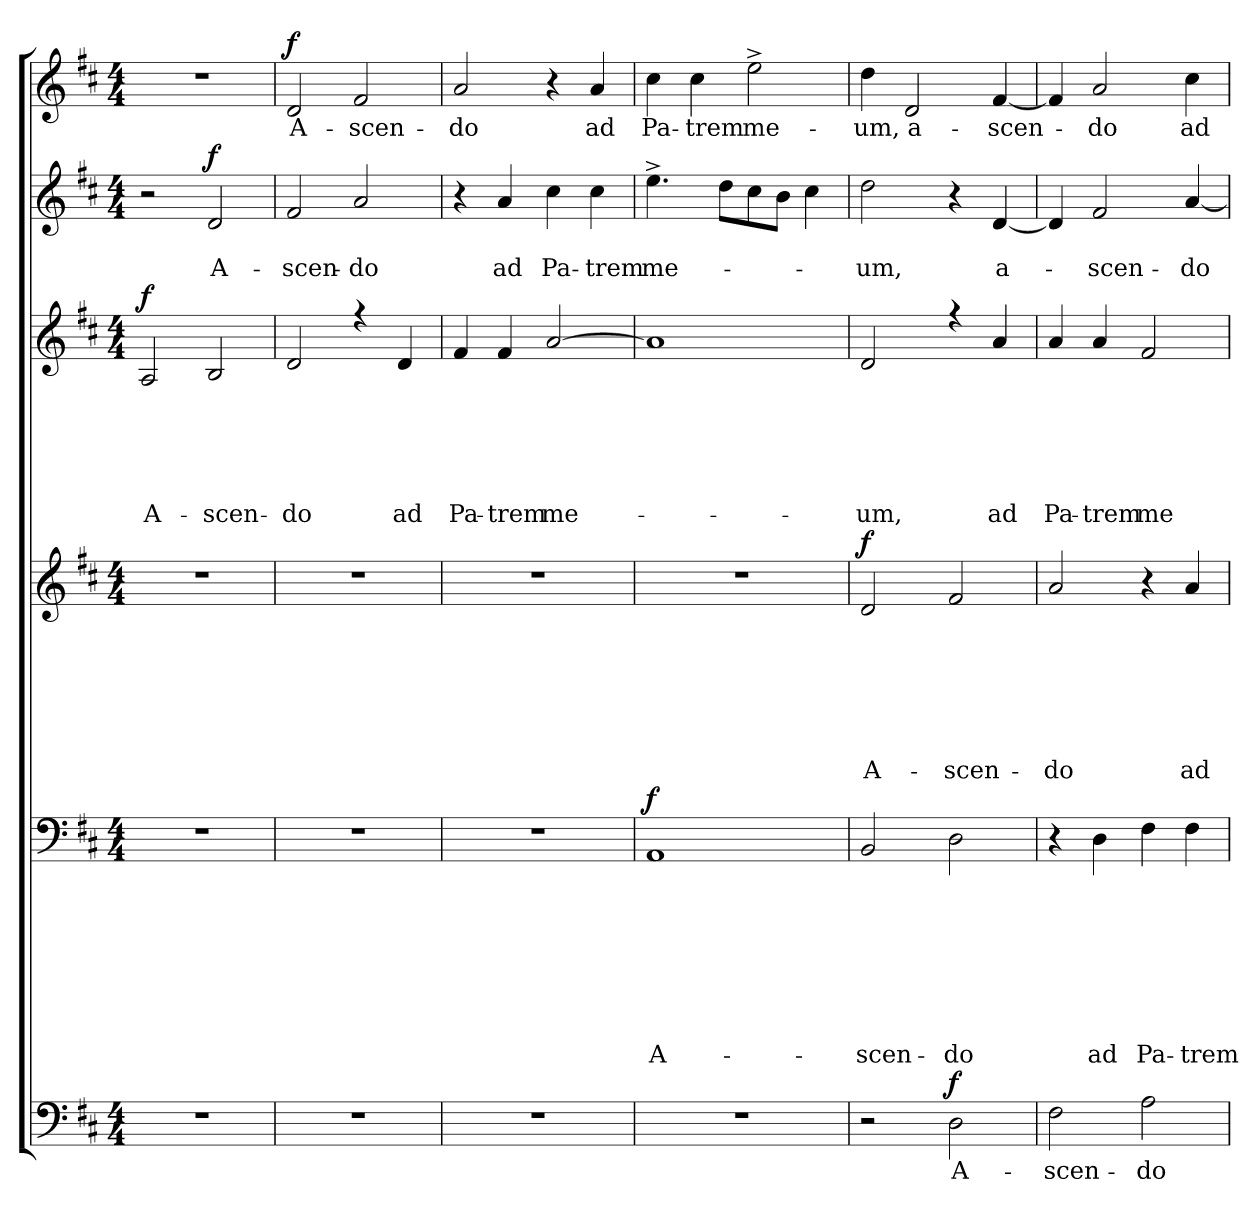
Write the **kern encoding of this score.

**kern	**text	**dynam	**kern	**text	**text	**text	**text	**text	**text	**text	**text	**dynam	**kern	**text	**text	**text	**text	**text	**text	**text	**dynam	**kern	**text	**text	**text	**text	**text	**dynam	**kern	**text	**text	**dynam	**kern	**text	**dynam
*part6	*part6	*part6	*part5	*part5	*part5	*part5	*part5	*part5	*part5	*part5	*part5	*part5	*part4	*part4	*part4	*part4	*part4	*part4	*part4	*part4	*part4	*part3	*part3	*part3	*part3	*part3	*part3	*part3	*part2	*part2	*part2	*part2	*part1	*part1	*part1
*staff6	*staff6	*staff6	*staff5	*staff5	*staff5	*staff5	*staff5	*staff5	*staff5	*staff5	*staff5	*staff5	*staff4	*staff4	*staff4	*staff4	*staff4	*staff4	*staff4	*staff4	*staff4	*staff3	*staff3	*staff3	*staff3	*staff3	*staff3	*staff3	*staff2	*staff2	*staff2	*staff2	*staff1	*staff1	*staff1
*clefF4	*	*	*clefF4	*	*	*	*	*	*	*	*	*	*clefG2	*	*	*	*	*	*	*	*	*clefG2	*	*	*	*	*	*	*clefG2	*	*	*	*clefG2	*	*
*	*	*	*	*	*	*	*	*	*	*	*	*	*ITrd7c12	*	*	*	*	*	*	*	*	*	*	*	*	*	*	*	*	*	*	*	*	*	*
*k[f#c#]	*	*	*k[f#c#]	*	*	*	*	*	*	*	*	*	*k[f#c#]	*	*	*	*	*	*	*	*	*k[f#c#]	*	*	*	*	*	*	*k[f#c#]	*	*	*	*k[f#c#]	*	*
*D:	*	*	*D:	*	*	*	*	*	*	*	*	*	*D:	*	*	*	*	*	*	*	*	*D:	*	*	*	*	*	*	*D:	*	*	*	*D:	*	*
*M4/4	*	*	*M4/4	*	*	*	*	*	*	*	*	*	*M4/4	*	*	*	*	*	*	*	*	*M4/4	*	*	*	*	*	*	*M4/4	*	*	*	*M4/4	*	*
=1	=1	=1	=1	=1	=1	=1	=1	=1	=1	=1	=1	=1	=1	=1	=1	=1	=1	=1	=1	=1	=1	=1	=1	=1	=1	=1	=1	=1	=1	=1	=1	=1	=1	=1	=1
!	!	!	!	!	!	!	!	!	!	!	!	!	!	!	!	!	!	!	!	!	!	!	!	!	!	!	!LO:LY:b	!LO:DY:a	!	!	!	!	!	!	!
*	*	*	*	*	*	*	*	*	*	*	*	*	*	*	*	*	*	*	*	*	*	*^	*	*	*	*	*	*	*	*	*	*	*	*	*
1rF	.	.	1rF	.	.	.	.	.	.	.	.	.	1rdd	.	.	.	.	.	.	.	.	2A/	1ryy	.	.	.	.	A-	f	2r	.	.	.	1r	.	.
!	!	!	!	!	!	!	!	!	!	!	!	!	!	!	!	!	!	!	!	!	!	!	!	!	!	!	!	!LO:LY:b	!	!	!	!LO:LY:b	!LO:DY:a	!	!	!
.	.	.	.	.	.	.	.	.	.	.	.	.	.	.	.	.	.	.	.	.	.	2B/	.	.	.	.	.	-scen-	.	2d/	.	A-	f	.	.	.
=2	=2	=2	=2	=2	=2	=2	=2	=2	=2	=2	=2	=2	=2	=2	=2	=2	=2	=2	=2	=2	=2	=2	=2	=2	=2	=2	=2	=2	=2	=2	=2	=2	=2	=2	=2	=2
!	!	!	!	!	!	!	!	!	!	!	!	!	!	!	!	!	!	!	!	!	!	!	!	!	!	!	!	!LO:LY:b	!	!	!	!LO:LY:b	!	!	!LO:LY:b	!LO:DY:a
1rF	.	.	1rF	.	.	.	.	.	.	.	.	.	1rdd	.	.	.	.	.	.	.	.	2d/	1ryy	.	.	.	.	-do	.	2f#/	.	-scen-	.	2d/	A-	f
!	!	!	!	!	!	!	!	!	!	!	!	!	!	!	!	!	!	!	!	!	!	!	!	!	!	!	!	!	!	!	!	!LO:LY:b	!	!	!LO:LY:b	!
.	.	.	.	.	.	.	.	.	.	.	.	.	.	.	.	.	.	.	.	.	.	4r	.	.	.	.	.	.	.	2a/	.	-do	.	2f#/	-scen-	.
!	!	!	!	!	!	!	!	!	!	!	!	!	!	!	!	!	!	!	!	!	!	!	!	!	!	!	!	!LO:LY:b	!	!	!	!	!	!	!	!
.	.	.	.	.	.	.	.	.	.	.	.	.	.	.	.	.	.	.	.	.	.	4d/	.	.	.	.	.	ad	.	.	.	.	.	.	.	.
=3	=3	=3	=3	=3	=3	=3	=3	=3	=3	=3	=3	=3	=3	=3	=3	=3	=3	=3	=3	=3	=3	=3	=3	=3	=3	=3	=3	=3	=3	=3	=3	=3	=3	=3	=3	=3
!	!	!	!	!	!	!	!	!	!	!	!	!	!	!	!	!	!	!	!	!	!	!	!	!	!	!	!	!LO:LY:b	!	!	!	!	!	!	!LO:LY:b	!
1rF	.	.	1rF	.	.	.	.	.	.	.	.	.	1rdd	.	.	.	.	.	.	.	.	4f#/	1ryy	.	.	.	.	Pa-	.	4r	.	.	.	2a/	-do	.
!	!	!	!	!	!	!	!	!	!	!	!	!	!	!	!	!	!	!	!	!	!	!	!	!	!	!	!	!LO:LY:b	!	!	!	!LO:LY:b	!	!	!	!
.	.	.	.	.	.	.	.	.	.	.	.	.	.	.	.	.	.	.	.	.	.	4f#/	.	.	.	.	.	-trem	.	4a/	.	ad	.	.	.	.
!	!	!	!	!	!	!	!	!	!	!	!	!	!	!	!	!	!	!	!	!	!	!	!	!	!	!	!	!LO:LY:b	!	!	!	!LO:LY:b	!	!	!	!
.	.	.	.	.	.	.	.	.	.	.	.	.	.	.	.	.	.	.	.	.	.	[<2a/	.	.	.	.	.	me-	.	4cc#\	.	Pa-	.	4r	.	.
!	!	!	!	!	!	!	!	!	!	!	!	!	!	!	!	!	!	!	!	!	!	!	!	!	!	!	!	!	!	!	!	!LO:LY:b	!	!	!LO:LY:b	!
.	.	.	.	.	.	.	.	.	.	.	.	.	.	.	.	.	.	.	.	.	.	.	.	.	.	.	.	.	.	4cc#\	.	-trem	.	4a/	ad	.
=4	=4	=4	=4	=4	=4	=4	=4	=4	=4	=4	=4	=4	=4	=4	=4	=4	=4	=4	=4	=4	=4	=4	=4	=4	=4	=4	=4	=4	=4	=4	=4	=4	=4	=4	=4	=4
!	!	!	!	!	!	!	!	!	!	!	!LO:LY:b	!LO:DY:a	!	!	!	!	!	!	!	!	!	!	!	!	!	!	!	!	!	!	!	!LO:LY:b	!	!	!LO:LY:b	!
1rF	.	.	1AA	.	.	.	.	.	.	.	A-	f	1rdd	.	.	.	.	.	.	.	.	1a]	1ryy	.	.	.	.	.	.	4.ee^>\	.	me-	.	4cc#\	Pa-	.
!	!	!	!	!	!	!	!	!	!	!	!	!	!	!	!	!	!	!	!	!	!	!	!	!	!	!	!	!	!	!	!	!	!	!	!LO:LY:b	!
.	.	.	.	.	.	.	.	.	.	.	.	.	.	.	.	.	.	.	.	.	.	.	.	.	.	.	.	.	.	.	.	.	.	4cc#\	-trem	.
.	.	.	.	.	.	.	.	.	.	.	.	.	.	.	.	.	.	.	.	.	.	.	.	.	.	.	.	.	.	8dd\L	.	.	.	.	.	.
!	!	!	!	!	!	!	!	!	!	!	!	!	!	!	!	!	!	!	!	!	!	!	!	!	!	!	!	!	!	!	!	!	!	!	!LO:LY:b	!
.	.	.	.	.	.	.	.	.	.	.	.	.	.	.	.	.	.	.	.	.	.	.	.	.	.	.	.	.	.	8cc#\	.	.	.	2ee^>\	me-	.
.	.	.	.	.	.	.	.	.	.	.	.	.	.	.	.	.	.	.	.	.	.	.	.	.	.	.	.	.	.	8b\J	.	.	.	.	.	.
.	.	.	.	.	.	.	.	.	.	.	.	.	.	.	.	.	.	.	.	.	.	.	.	.	.	.	.	.	.	4cc#\	.	.	.	.	.	.
=5	=5	=5	=5	=5	=5	=5	=5	=5	=5	=5	=5	=5	=5	=5	=5	=5	=5	=5	=5	=5	=5	=5	=5	=5	=5	=5	=5	=5	=5	=5	=5	=5	=5	=5	=5	=5
!	!	!	!	!	!	!	!	!	!	!	!LO:LY:b	!	!	!	!	!	!	!	!	!LO:LY:b	!LO:DY:a	!	!	!	!	!	!	!LO:LY:b	!	!	!	!LO:LY:b	!	!	!LO:LY:b	!
2r	.	.	2BB/	.	.	.	.	.	.	.	-scen-	.	2D/	.	.	.	.	.	.	A-	f	2d/	1ryy	.	.	.	.	-um,	.	2dd\	.	-um,	.	4dd\	-um,	.
!	!	!	!	!	!	!	!	!	!	!	!	!	!	!	!	!	!	!	!	!	!	!	!	!	!	!	!	!	!	!	!	!	!	!	!LO:LY:b	!
.	.	.	.	.	.	.	.	.	.	.	.	.	.	.	.	.	.	.	.	.	.	.	.	.	.	.	.	.	.	.	.	.	.	2d/	a-	.
!	!LO:LY:b	!LO:DY:a	!	!	!	!	!	!	!	!	!LO:LY:b	!	!	!	!	!	!	!	!	!LO:LY:b	!	!	!	!	!	!	!	!	!	!	!	!	!	!	!	!
2D\	A-	f	2D\	.	.	.	.	.	.	.	-do	.	2F#/	.	.	.	.	.	.	-scen-	.	4r	.	.	.	.	.	.	.	4r	.	.	.	.	.	.
!	!	!	!	!	!	!	!	!	!	!	!	!	!	!	!	!	!	!	!	!	!	!	!	!	!	!	!	!LO:LY:b	!	!	!	!LO:LY:b	!	!	!LO:LY:b	!
.	.	.	.	.	.	.	.	.	.	.	.	.	.	.	.	.	.	.	.	.	.	4a/	.	.	.	.	.	ad	.	[<4d/	.	a-	.	[<4f#/	-scen-	.
=6	=6	=6	=6	=6	=6	=6	=6	=6	=6	=6	=6	=6	=6	=6	=6	=6	=6	=6	=6	=6	=6	=6	=6	=6	=6	=6	=6	=6	=6	=6	=6	=6	=6	=6	=6	=6
!	!LO:LY:b	!	!	!	!	!	!	!	!	!	!	!	!	!	!	!	!	!	!	!LO:LY:b	!	!	!	!	!	!	!	!LO:LY:b	!	!	!	!	!	!	!	!
2F#\	-scen-	.	4r	.	.	.	.	.	.	.	.	.	2A/	.	.	.	.	.	.	-do	.	4a/	1ryy	.	.	.	.	Pa-	.	4d/]	.	.	.	4f#/]	.	.
!	!	!	!	!	!	!	!	!	!	!	!LO:LY:b	!	!	!	!	!	!	!	!	!	!	!	!	!	!	!	!	!LO:LY:b	!	!	!	!LO:LY:b	!	!	!LO:LY:b	!
.	.	.	4D\	.	.	.	.	.	.	.	ad	.	.	.	.	.	.	.	.	.	.	4a/	.	.	.	.	.	-trem	.	2f#/	.	-scen-	.	2a/	-do	.
!	!LO:LY:b	!	!	!	!	!	!	!	!	!	!LO:LY:b	!	!	!	!	!	!	!	!	!	!	!	!	!	!	!	!	!LO:LY:b	!	!	!	!	!	!	!	!
2A\	-do	.	4F#\	.	.	.	.	.	.	.	Pa-	.	4r	.	.	.	.	.	.	.	.	2f#/	.	.	.	.	.	me-	.	.	.	.	.	.	.	.
!	!	!	!	!	!	!	!	!	!	!	!LO:LY:b	!	!	!	!	!	!	!	!	!LO:LY:b	!	!	!	!	!	!	!	!	!	!	!	!LO:LY:b	!	!	!LO:LY:b	!
.	.	.	4F#\	.	.	.	.	.	.	.	-trem	.	4A/	.	.	.	.	.	.	ad	.	.	.	.	.	.	.	.	.	[<4a/	.	-do	.	4cc#\	ad	.
*	*	*	*	*	*	*	*	*	*	*	*	*	*	*	*	*	*	*	*	*	*	*v	*v	*	*	*	*	*	*	*	*	*	*	*	*	*
=	=	=	=	=	=	=	=	=	=	=	=	=	=	=	=	=	=	=	=	=	=	=	=	=	=	=	=	=	=	=	=	=	=	=	=
*-	*-	*-	*-	*-	*-	*-	*-	*-	*-	*-	*-	*-	*-	*-	*-	*-	*-	*-	*-	*-	*-	*-	*-	*-	*-	*-	*-	*-	*-	*-	*-	*-	*-	*-	*-
